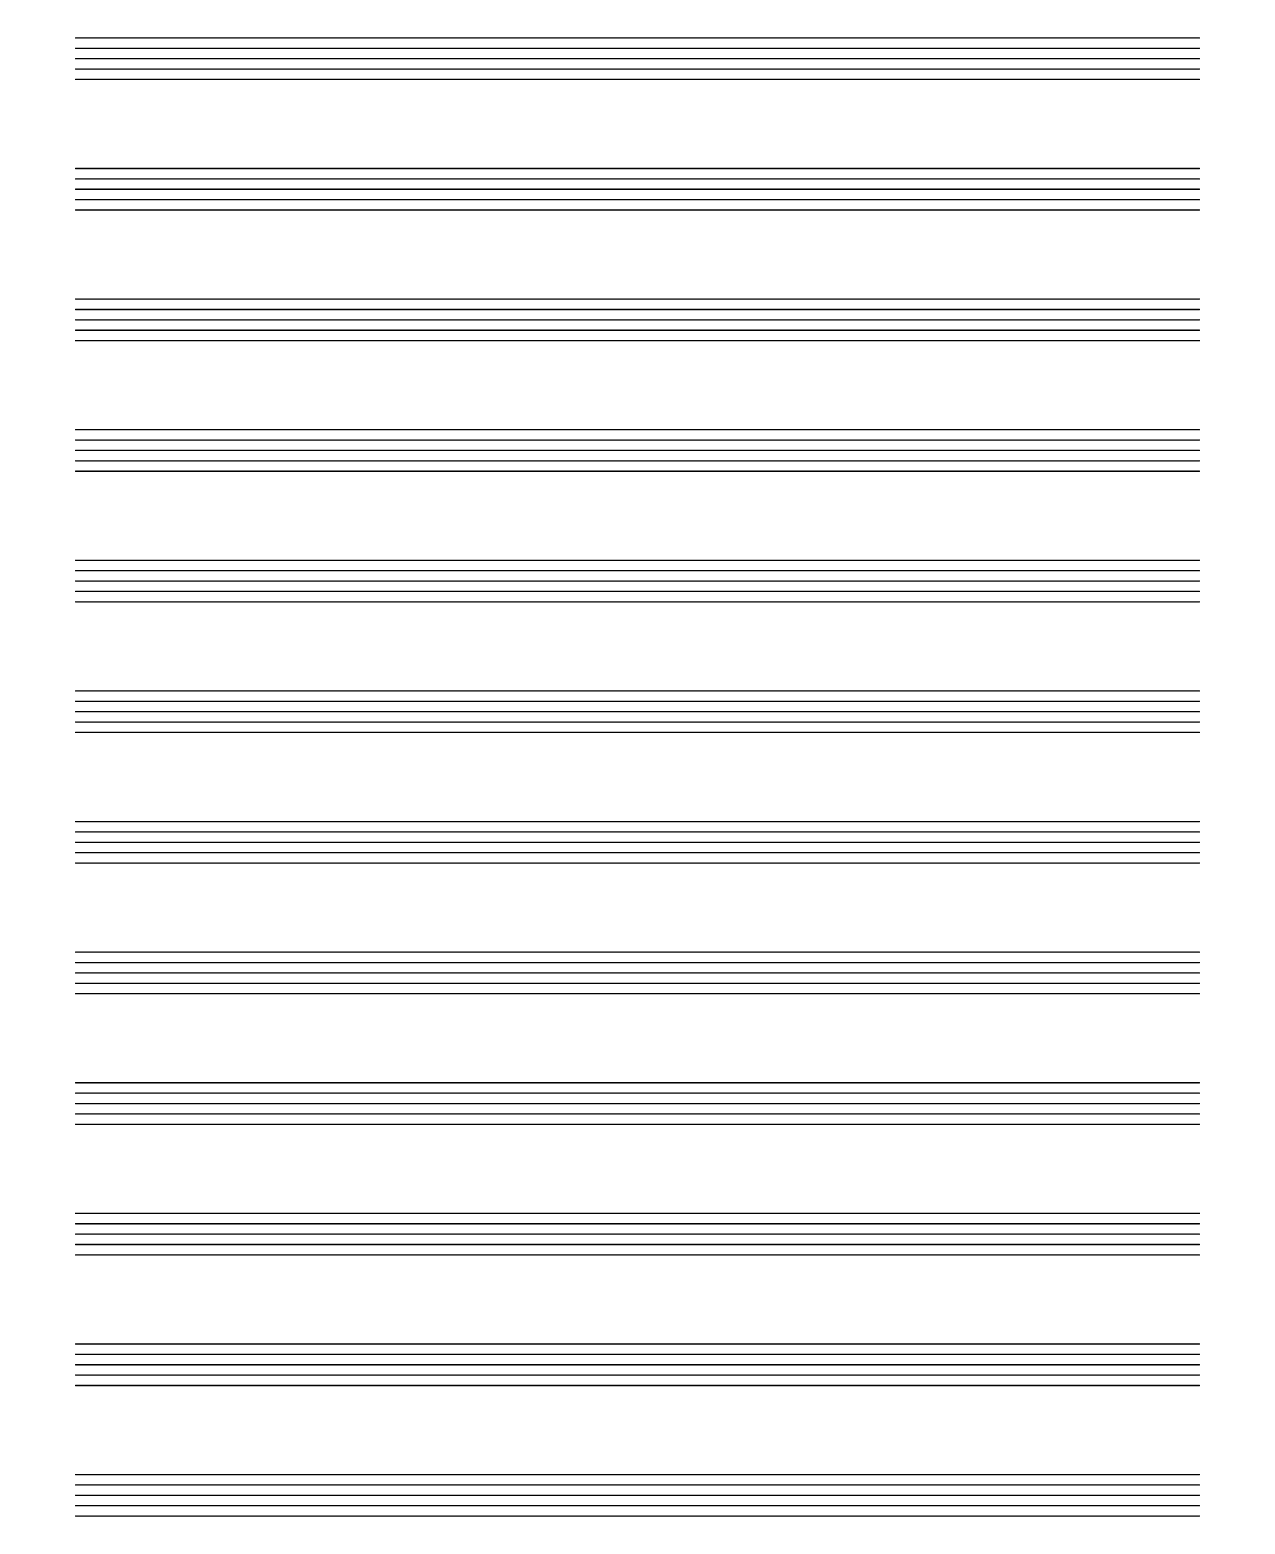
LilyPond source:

\version "2.22"

%% Draw empty staff lines

#(set-global-staff-size 20)

\header {
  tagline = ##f
}

\score {
  { \repeat unfold 12 { s1 \break } }
  \layout {
    indent = 0\in
    \context {
      \Staff
      \remove "Time_signature_engraver"
      \remove "Clef_engraver"
      \remove "Bar_engraver"
    }
    \context {
      \Score
      \remove "Bar_number_engraver"
    }
  }
}

\paper {
  #(set-paper-size "letter")
  ragged-last-bottom = ##f
  line-width = 7.5\in
  left-margin = 0.5\in
  bottom-margin = 0.5\in
  top-margin = 0.5\in
}

